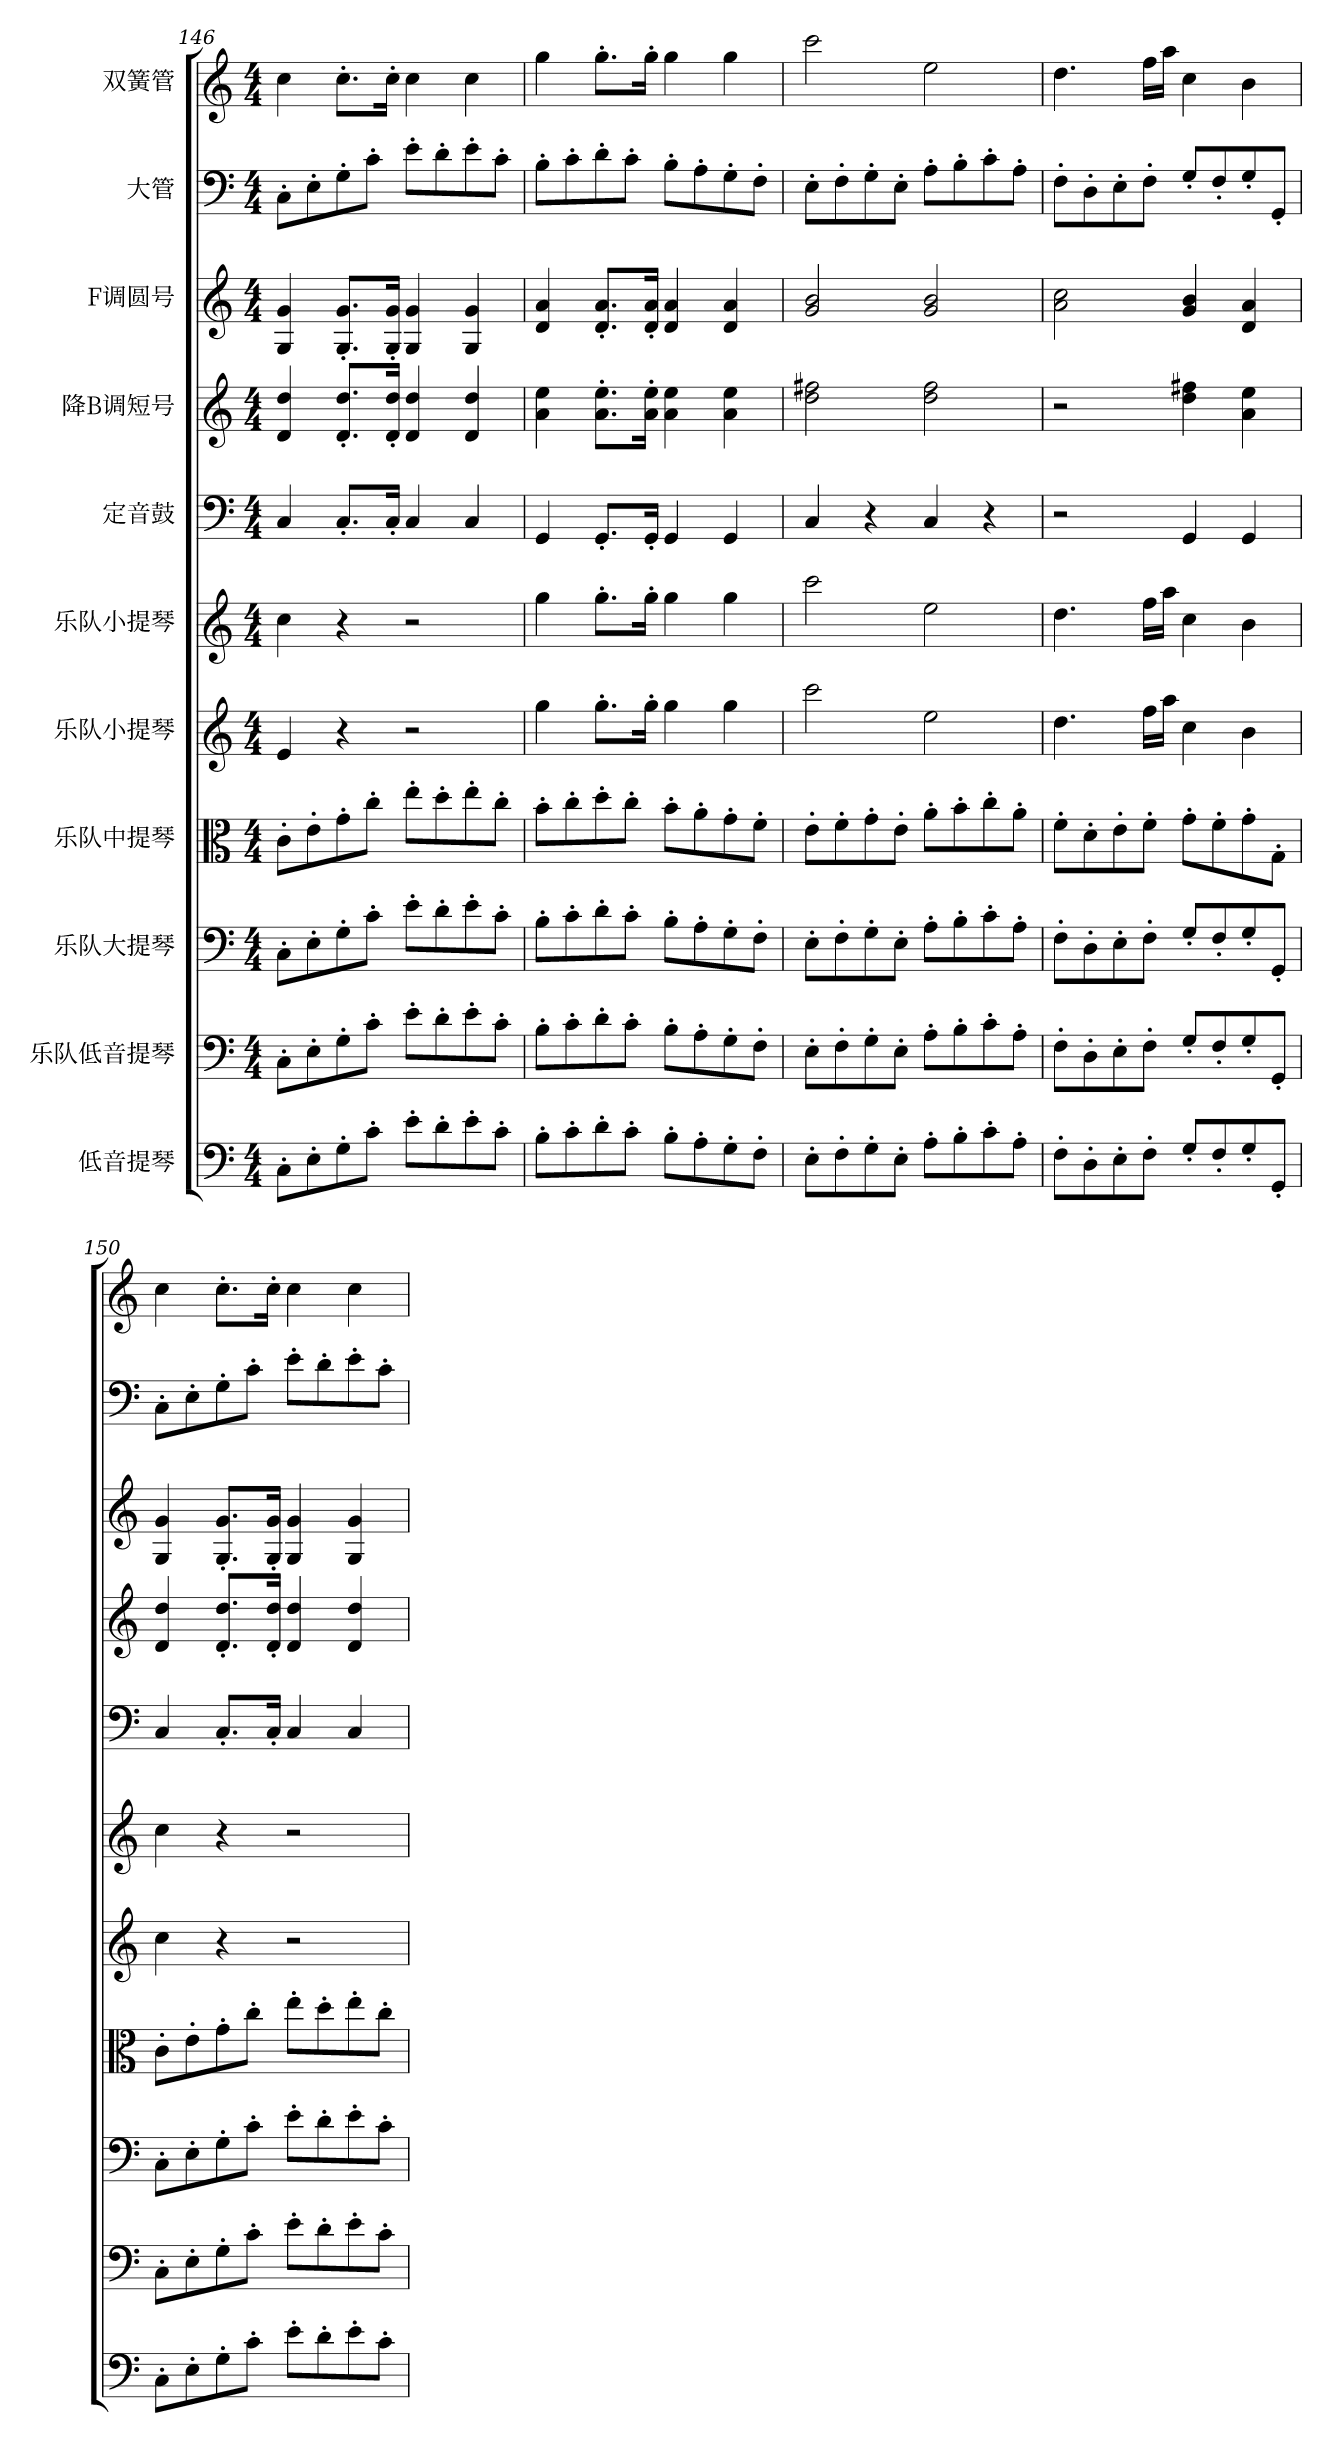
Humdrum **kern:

**kern	**kern	**kern	**kern	**kern	**kern	**kern	**kern	**kern	**kern	**kern
*part11	*part10	*part9	*part8	*part7	*part6	*part5	*part4	*part3	*part2	*part1
*staff11	*staff10	*staff9	*staff8	*staff7	*staff6	*staff5	*staff4	*staff3	*staff2	*staff1
*I"低音提琴	*I"乐队低音提琴	*I"乐队大提琴	*I"乐队中提琴	*I"乐队小提琴	*I"乐队小提琴	*I"定音鼓	*I"降B调短号	*I"F调圆号	*I"大管	*I"双簧管
!!LO:PB:g=z
*clefF4	*clefF4	*clefF4	*clefC3	*clefG2	*clefG2	*clefF4	*clefG2	*clefG2	*clefF4	*clefG2
*ITrd7c12	*ITrd7c12	*	*	*	*	*	*ITrd1c2	*ITrd4c7	*	*
*k[]	*k[]	*k[]	*k[]	*k[]	*k[]	*k[]	*k[b-e-]	*k[b-]	*k[]	*k[]
*M4/4	*M4/4	*M4/4	*M4/4	*M4/4	*M4/4	*M4/4	*M4/4	*M4/4	*M4/4	*M4/4
=146	=146	=146	=146	=146	=146	=146	=146	=146	=146	=146
8CC'\L	8CC'\L	8C'\L	8c'\L	4e/	4cc\	4C/	4c/ 4cc/	4C/ 4c/	8C'\L	4cc\
8EE'\	8EE'\	8E'\	8e'\	.	.	.	.	.	8E'\	.
8GG'\	8GG'\	8G'\	8g'\	4r	4r	8.C'/L	8.c/' 8.cc/'L	8.C/' 8.c/'L	8G'\	8.cc'\L
8C'\J	8C'\J	8c'\J	8cc'\J	.	.	.	.	.	8c'\J	.
.	.	.	.	.	.	16C'/Jk	16c/' 16cc/'Jk	16C/' 16c/'Jk	.	16cc'\Jk
8E'\L	8E'\L	8e'\L	8ee'\L	2r	2r	4C/	4c/ 4cc/	4C/ 4c/	8e'\L	4cc\
8D'\	8D'\	8d'\	8dd'\	.	.	.	.	.	8d'\	.
8E'\	8E'\	8e'\	8ee'\	.	.	4C/	4c/ 4cc/	4C/ 4c/	8e'\	4cc\
8C'\J	8C'\J	8c'\J	8cc'\J	.	.	.	.	.	8c'\J	.
=147	=147	=147	=147	=147	=147	=147	=147	=147	=147	=147
8BB'\L	8BB'\L	8B'\L	8b'\L	4gg\	4gg\	4GG/	4g\ 4dd\	4G/ 4d/	8B'\L	4gg\
8C'\	8C'\	8c'\	8cc'\	.	.	.	.	.	8c'\	.
8D'\	8D'\	8d'\	8dd'\	8.gg'\L	8.gg'\L	8.GG'/L	8.g\' 8.dd\'L	8.G/' 8.d/'L	8d'\	8.gg'\L
8C'\J	8C'\J	8c'\J	8cc'\J	.	.	.	.	.	8c'\J	.
.	.	.	.	16gg'\Jk	16gg'\Jk	16GG'/Jk	16g\' 16dd\'Jk	16G/' 16d/'Jk	.	16gg'\Jk
8BB'\L	8BB'\L	8B'\L	8b'\L	4gg\	4gg\	4GG/	4g\ 4dd\	4G/ 4d/	8B'\L	4gg\
8AA'\	8AA'\	8A'\	8a'\	.	.	.	.	.	8A'\	.
8GG'\	8GG'\	8G'\	8g'\	4gg\	4gg\	4GG/	4g\ 4dd\	4G/ 4d/	8G'\	4gg\
8FF'\J	8FF'\J	8F'\J	8f'\J	.	.	.	.	.	8F'\J	.
=148	=148	=148	=148	=148	=148	=148	=148	=148	=148	=148
8EE'\L	8EE'\L	8E'\L	8e'\L	2ccc\	2ccc\	4C/	2cc\ 2een\	2c/ 2e/	8E'\L	2ccc\
8FF'\	8FF'\	8F'\	8f'\	.	.	.	.	.	8F'\	.
8GG'\	8GG'\	8G'\	8g'\	.	.	4r	.	.	8G'\	.
8EE'\J	8EE'\J	8E'\J	8e'\J	.	.	.	.	.	8E'\J	.
8AA'\L	8AA'\L	8A'\L	8a'\L	2ee\	2ee\	4C/	2cc\ 2ee\	2c/ 2e/	8A'\L	2ee\
8BB'\	8BB'\	8B'\	8b'\	.	.	.	.	.	8B'\	.
8C'\	8C'\	8c'\	8cc'\	.	.	4r	.	.	8c'\	.
8AA'\J	8AA'\J	8A'\J	8a'\J	.	.	.	.	.	8A'\J	.
=149	=149	=149	=149	=149	=149	=149	=149	=149	=149	=149
8FF'\L	8FF'\L	8F'\L	8f'\L	4.dd\	4.dd\	2r	2r	2d\ 2f\	8F'\L	4.dd\
8DD'\	8DD'\	8D'\	8d'\	.	.	.	.	.	8D'\	.
8EE'\	8EE'\	8E'\	8e'\	.	.	.	.	.	8E'\	.
8FF'\J	8FF'\J	8F'\J	8f'\J	16ff\LL	16ff\LL	.	.	.	8F'\J	16ff\LL
.	.	.	.	16aa\JJ	16aa\JJ	.	.	.	.	16aa\JJ
8GG'/L	8GG'/L	8G'/L	8g'\L	4cc\	4cc\	4GG/	4cc\ 4een\	4c/ 4e/	8G'/L	4cc\
8FF'/	8FF'/	8F'/	8f'\	.	.	.	.	.	8F'/	.
8GG'/	8GG'/	8G'/	8g'\	4b\	4b\	4GG/	4g\ 4dd\	4G/ 4d/	8G'/	4b\
8GGG'/J	8GGG'/J	8GG'/J	8G'\J	.	.	.	.	.	8GG'/J	.
!!LO:PB:g=z
=150	=150	=150	=150	=150	=150	=150	=150	=150	=150	=150
8CC'\L	8CC'\L	8C'\L	8c'\L	4cc\	4cc\	4C/	4c/ 4cc/	4C/ 4c/	8C'\L	4cc\
8EE'\	8EE'\	8E'\	8e'\	.	.	.	.	.	8E'\	.
8GG'\	8GG'\	8G'\	8g'\	4r	4r	8.C'/L	8.c/' 8.cc/'L	8.C/' 8.c/'L	8G'\	8.cc'\L
8C'\J	8C'\J	8c'\J	8cc'\J	.	.	.	.	.	8c'\J	.
.	.	.	.	.	.	16C'/Jk	16c/' 16cc/'Jk	16C/' 16c/'Jk	.	16cc'\Jk
8E'\L	8E'\L	8e'\L	8ee'\L	2r	2r	4C/	4c/ 4cc/	4C/ 4c/	8e'\L	4cc\
8D'\	8D'\	8d'\	8dd'\	.	.	.	.	.	8d'\	.
8E'\	8E'\	8e'\	8ee'\	.	.	4C/	4c/ 4cc/	4C/ 4c/	8e'\	4cc\
8C'\J	8C'\J	8c'\J	8cc'\J	.	.	.	.	.	8c'\J	.
=	=	=	=	=	=	=	=	=	=	=
*-	*-	*-	*-	*-	*-	*-	*-	*-	*-	*-
